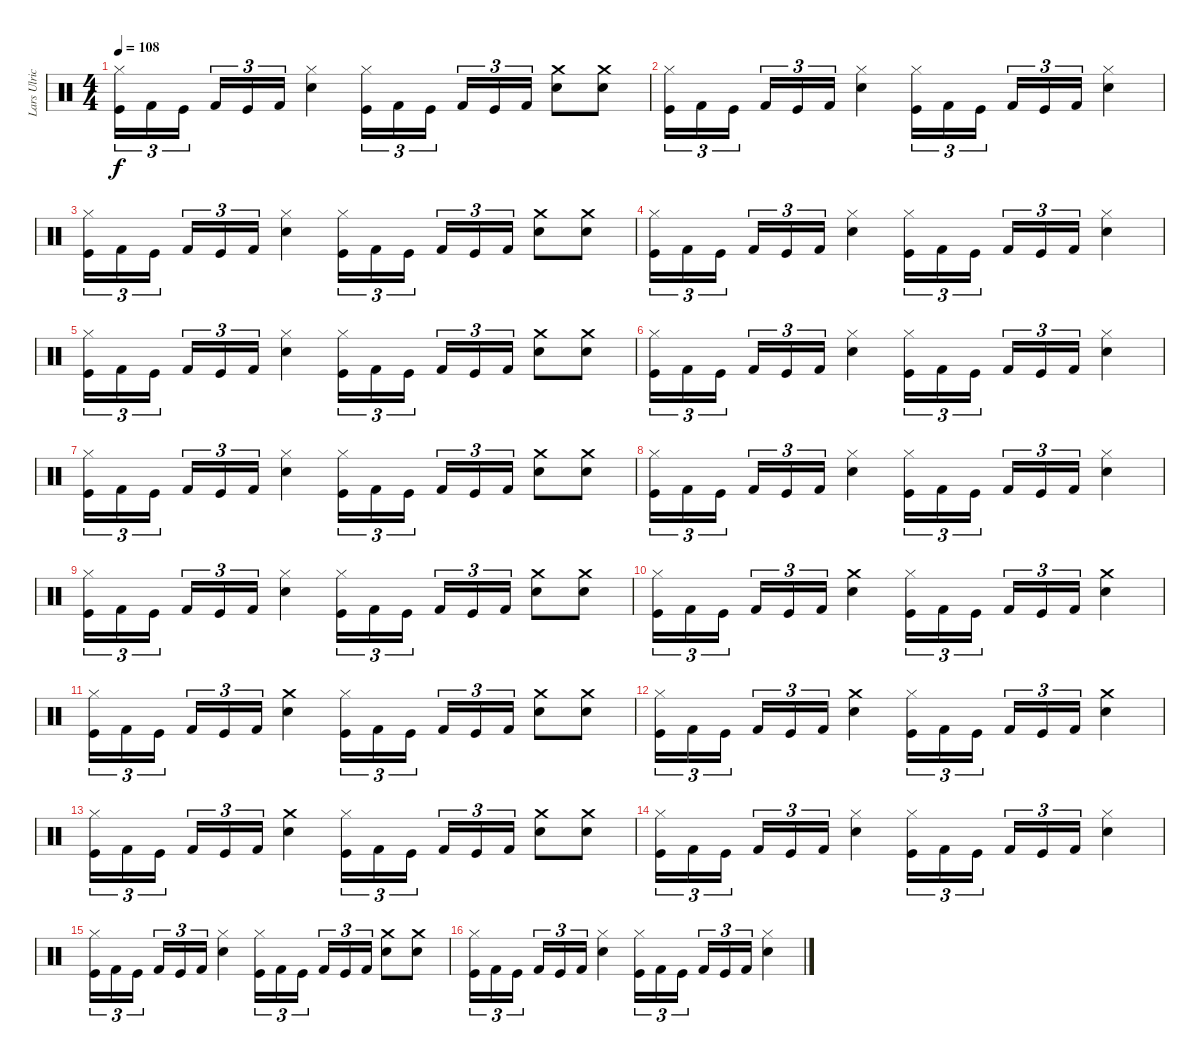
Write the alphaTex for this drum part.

\track ("Lars Ulrich" "Lars Ulric") {instrument percussion}
\staff {score}
\articulation defaults
\ts (4 4)
\tempo 108
\clef neutral
\ks c
("Hi-Hat (closed)" "Kick (hit)").16{tu (3 2) dy f} "Kick (hit) 2".16{tu (3 2)} "Kick (hit)".16{tu (3 2) beam splitsecondary} "Kick (hit) 2".16{tu (3 2)} "Kick (hit)".16{tu (3 2)} "Kick (hit) 2".16{tu (3 2)} ("Snare (hit) 2" "Hi-Hat (closed)").4 ("Hi-Hat (closed)" "Kick (hit)").16{tu (3 2)} "Kick (hit) 2".16{tu (3 2)} "Kick (hit)".16{tu (3 2) beam splitsecondary} "Kick (hit) 2".16{tu (3 2)} "Kick (hit)".16{tu (3 2)} "Kick (hit) 2".16{tu (3 2)} ("Snare (hit) 2" "Crash medium (hit)").8 ("Snare (hit) 2" "Crash medium (hit)").8 |
("Hi-Hat (closed)" "Kick (hit)").16{tu (3 2)} "Kick (hit) 2".16{tu (3 2)} "Kick (hit)".16{tu (3 2) beam splitsecondary} "Kick (hit) 2".16{tu (3 2)} "Kick (hit)".16{tu (3 2)} "Kick (hit) 2".16{tu (3 2)} ("Snare (hit) 2" "Hi-Hat (closed)").4 ("Hi-Hat (closed)" "Kick (hit)").16{tu (3 2)} "Kick (hit) 2".16{tu (3 2)} "Kick (hit)".16{tu (3 2) beam splitsecondary} "Kick (hit) 2".16{tu (3 2)} "Kick (hit)".16{tu (3 2)} "Kick (hit) 2".16{tu (3 2)} ("Snare (hit) 2" "Hi-Hat (closed)").4 |
("Hi-Hat (closed)" "Kick (hit)").16{tu (3 2)} "Kick (hit) 2".16{tu (3 2)} "Kick (hit)".16{tu (3 2) beam splitsecondary} "Kick (hit) 2".16{tu (3 2)} "Kick (hit)".16{tu (3 2)} "Kick (hit) 2".16{tu (3 2)} ("Snare (hit) 2" "Hi-Hat (closed)").4 ("Hi-Hat (closed)" "Kick (hit)").16{tu (3 2)} "Kick (hit) 2".16{tu (3 2)} "Kick (hit)".16{tu (3 2) beam splitsecondary} "Kick (hit) 2".16{tu (3 2)} "Kick (hit)".16{tu (3 2)} "Kick (hit) 2".16{tu (3 2)} ("Snare (hit) 2" "Crash medium (hit)").8 ("Snare (hit) 2" "Crash medium (hit)").8 |
("Hi-Hat (closed)" "Kick (hit)").16{tu (3 2)} "Kick (hit) 2".16{tu (3 2)} "Kick (hit)".16{tu (3 2) beam splitsecondary} "Kick (hit) 2".16{tu (3 2)} "Kick (hit)".16{tu (3 2)} "Kick (hit) 2".16{tu (3 2)} ("Snare (hit) 2" "Hi-Hat (closed)").4 ("Hi-Hat (closed)" "Kick (hit)").16{tu (3 2)} "Kick (hit) 2".16{tu (3 2)} "Kick (hit)".16{tu (3 2) beam splitsecondary} "Kick (hit) 2".16{tu (3 2)} "Kick (hit)".16{tu (3 2)} "Kick (hit) 2".16{tu (3 2)} ("Snare (hit) 2" "Hi-Hat (closed)").4 |
("Hi-Hat (closed)" "Kick (hit)").16{tu (3 2)} "Kick (hit) 2".16{tu (3 2)} "Kick (hit)".16{tu (3 2) beam splitsecondary} "Kick (hit) 2".16{tu (3 2)} "Kick (hit)".16{tu (3 2)} "Kick (hit) 2".16{tu (3 2)} ("Snare (hit) 2" "Hi-Hat (closed)").4 ("Hi-Hat (closed)" "Kick (hit)").16{tu (3 2)} "Kick (hit) 2".16{tu (3 2)} "Kick (hit)".16{tu (3 2) beam splitsecondary} "Kick (hit) 2".16{tu (3 2)} "Kick (hit)".16{tu (3 2)} "Kick (hit) 2".16{tu (3 2)} ("Snare (hit) 2" "Crash medium (hit)").8 ("Snare (hit) 2" "Crash medium (hit)").8 |
("Hi-Hat (closed)" "Kick (hit)").16{tu (3 2)} "Kick (hit) 2".16{tu (3 2)} "Kick (hit)".16{tu (3 2) beam splitsecondary} "Kick (hit) 2".16{tu (3 2)} "Kick (hit)".16{tu (3 2)} "Kick (hit) 2".16{tu (3 2)} ("Snare (hit) 2" "Hi-Hat (closed)").4 ("Hi-Hat (closed)" "Kick (hit)").16{tu (3 2)} "Kick (hit) 2".16{tu (3 2)} "Kick (hit)".16{tu (3 2) beam splitsecondary} "Kick (hit) 2".16{tu (3 2)} "Kick (hit)".16{tu (3 2)} "Kick (hit) 2".16{tu (3 2)} ("Snare (hit) 2" "Hi-Hat (closed)").4 |
("Hi-Hat (closed)" "Kick (hit)").16{tu (3 2)} "Kick (hit) 2".16{tu (3 2)} "Kick (hit)".16{tu (3 2) beam splitsecondary} "Kick (hit) 2".16{tu (3 2)} "Kick (hit)".16{tu (3 2)} "Kick (hit) 2".16{tu (3 2)} ("Snare (hit) 2" "Hi-Hat (closed)").4 ("Hi-Hat (closed)" "Kick (hit)").16{tu (3 2)} "Kick (hit) 2".16{tu (3 2)} "Kick (hit)".16{tu (3 2) beam splitsecondary} "Kick (hit) 2".16{tu (3 2)} "Kick (hit)".16{tu (3 2)} "Kick (hit) 2".16{tu (3 2)} ("Snare (hit) 2" "Crash medium (hit)").8 ("Snare (hit) 2" "Crash medium (hit)").8 |
("Hi-Hat (closed)" "Kick (hit)").16{tu (3 2)} "Kick (hit) 2".16{tu (3 2)} "Kick (hit)".16{tu (3 2) beam splitsecondary} "Kick (hit) 2".16{tu (3 2)} "Kick (hit)".16{tu (3 2)} "Kick (hit) 2".16{tu (3 2)} ("Snare (hit) 2" "Hi-Hat (closed)").4 ("Hi-Hat (closed)" "Kick (hit)").16{tu (3 2)} "Kick (hit) 2".16{tu (3 2)} "Kick (hit)".16{tu (3 2) beam splitsecondary} "Kick (hit) 2".16{tu (3 2)} "Kick (hit)".16{tu (3 2)} "Kick (hit) 2".16{tu (3 2)} ("Snare (hit) 2" "Hi-Hat (closed)").4 |
("Hi-Hat (closed)" "Kick (hit)").16{tu (3 2)} "Kick (hit) 2".16{tu (3 2)} "Kick (hit)".16{tu (3 2) beam splitsecondary} "Kick (hit) 2".16{tu (3 2)} "Kick (hit)".16{tu (3 2)} "Kick (hit) 2".16{tu (3 2)} ("Snare (hit) 2" "Hi-Hat (closed)").4 ("Hi-Hat (closed)" "Kick (hit)").16{tu (3 2)} "Kick (hit) 2".16{tu (3 2)} "Kick (hit)".16{tu (3 2) beam splitsecondary} "Kick (hit) 2".16{tu (3 2)} "Kick (hit)".16{tu (3 2)} "Kick (hit) 2".16{tu (3 2)} ("Snare (hit) 2" "Crash medium (hit)").8 ("Snare (hit) 2" "Crash medium (hit)").8 |
("Hi-Hat (closed)" "Kick (hit)").16{tu (3 2)} "Kick (hit) 2".16{tu (3 2)} "Kick (hit)".16{tu (3 2) beam splitsecondary} "Kick (hit) 2".16{tu (3 2)} "Kick (hit)".16{tu (3 2)} "Kick (hit) 2".16{tu (3 2)} ("Crash medium (hit)" "Snare (hit) 2").4 ("Hi-Hat (closed)" "Kick (hit)").16{tu (3 2)} "Kick (hit) 2".16{tu (3 2)} "Kick (hit)".16{tu (3 2) beam splitsecondary} "Kick (hit) 2".16{tu (3 2)} "Kick (hit)".16{tu (3 2)} "Kick (hit) 2".16{tu (3 2)} ("Crash medium (hit)" "Snare (hit) 2").4 |
("Hi-Hat (closed)" "Kick (hit)").16{tu (3 2)} "Kick (hit) 2".16{tu (3 2)} "Kick (hit)".16{tu (3 2) beam splitsecondary} "Kick (hit) 2".16{tu (3 2)} "Kick (hit)".16{tu (3 2)} "Kick (hit) 2".16{tu (3 2)} ("Crash medium (hit)" "Snare (hit) 2").4 ("Hi-Hat (closed)" "Kick (hit)").16{tu (3 2)} "Kick (hit) 2".16{tu (3 2)} "Kick (hit)".16{tu (3 2) beam splitsecondary} "Kick (hit) 2".16{tu (3 2)} "Kick (hit)".16{tu (3 2)} "Kick (hit) 2".16{tu (3 2)} ("Snare (hit) 2" "Crash medium (hit)").8 ("Snare (hit) 2" "Crash medium (hit)").8 |
("Hi-Hat (closed)" "Kick (hit)").16{tu (3 2)} "Kick (hit) 2".16{tu (3 2)} "Kick (hit)".16{tu (3 2) beam splitsecondary} "Kick (hit) 2".16{tu (3 2)} "Kick (hit)".16{tu (3 2)} "Kick (hit) 2".16{tu (3 2)} ("Crash medium (hit)" "Snare (hit) 2").4 ("Hi-Hat (closed)" "Kick (hit)").16{tu (3 2)} "Kick (hit) 2".16{tu (3 2)} "Kick (hit)".16{tu (3 2) beam splitsecondary} "Kick (hit) 2".16{tu (3 2)} "Kick (hit)".16{tu (3 2)} "Kick (hit) 2".16{tu (3 2)} ("Crash medium (hit)" "Snare (hit) 2").4 |
("Hi-Hat (closed)" "Kick (hit)").16{tu (3 2)} "Kick (hit) 2".16{tu (3 2)} "Kick (hit)".16{tu (3 2) beam splitsecondary} "Kick (hit) 2".16{tu (3 2)} "Kick (hit)".16{tu (3 2)} "Kick (hit) 2".16{tu (3 2)} ("Crash medium (hit)" "Snare (hit) 2").4 ("Hi-Hat (closed)" "Kick (hit)").16{tu (3 2)} "Kick (hit) 2".16{tu (3 2)} "Kick (hit)".16{tu (3 2) beam splitsecondary} "Kick (hit) 2".16{tu (3 2)} "Kick (hit)".16{tu (3 2)} "Kick (hit) 2".16{tu (3 2)} ("Snare (hit) 2" "Crash medium (hit)").8 ("Snare (hit) 2" "Crash medium (hit)").8 |
("Hi-Hat (closed)" "Kick (hit)").16{tu (3 2)} "Kick (hit) 2".16{tu (3 2)} "Kick (hit)".16{tu (3 2) beam splitsecondary} "Kick (hit) 2".16{tu (3 2)} "Kick (hit)".16{tu (3 2)} "Kick (hit) 2".16{tu (3 2)} ("Snare (hit) 2" "Hi-Hat (closed)").4 ("Hi-Hat (closed)" "Kick (hit)").16{tu (3 2)} "Kick (hit) 2".16{tu (3 2)} "Kick (hit)".16{tu (3 2) beam splitsecondary} "Kick (hit) 2".16{tu (3 2)} "Kick (hit)".16{tu (3 2)} "Kick (hit) 2".16{tu (3 2)} ("Snare (hit) 2" "Hi-Hat (closed)").4 |
("Hi-Hat (closed)" "Kick (hit)").16{tu (3 2)} "Kick (hit) 2".16{tu (3 2)} "Kick (hit)".16{tu (3 2) beam splitsecondary} "Kick (hit) 2".16{tu (3 2)} "Kick (hit)".16{tu (3 2)} "Kick (hit) 2".16{tu (3 2)} ("Snare (hit) 2" "Hi-Hat (closed)").4 ("Hi-Hat (closed)" "Kick (hit)").16{tu (3 2)} "Kick (hit) 2".16{tu (3 2)} "Kick (hit)".16{tu (3 2) beam splitsecondary} "Kick (hit) 2".16{tu (3 2)} "Kick (hit)".16{tu (3 2)} "Kick (hit) 2".16{tu (3 2)} ("Snare (hit) 2" "Crash medium (hit)").8 ("Snare (hit) 2" "Crash medium (hit)").8 |
("Hi-Hat (closed)" "Kick (hit)").16{tu (3 2)} "Kick (hit) 2".16{tu (3 2)} "Kick (hit)".16{tu (3 2) beam splitsecondary} "Kick (hit) 2".16{tu (3 2)} "Kick (hit)".16{tu (3 2)} "Kick (hit) 2".16{tu (3 2)} ("Snare (hit) 2" "Hi-Hat (closed)").4 ("Hi-Hat (closed)" "Kick (hit)").16{tu (3 2)} "Kick (hit) 2".16{tu (3 2)} "Kick (hit)".16{tu (3 2) beam splitsecondary} "Kick (hit) 2".16{tu (3 2)} "Kick (hit)".16{tu (3 2)} "Kick (hit) 2".16{tu (3 2)} ("Snare (hit) 2" "Hi-Hat (closed)").4
